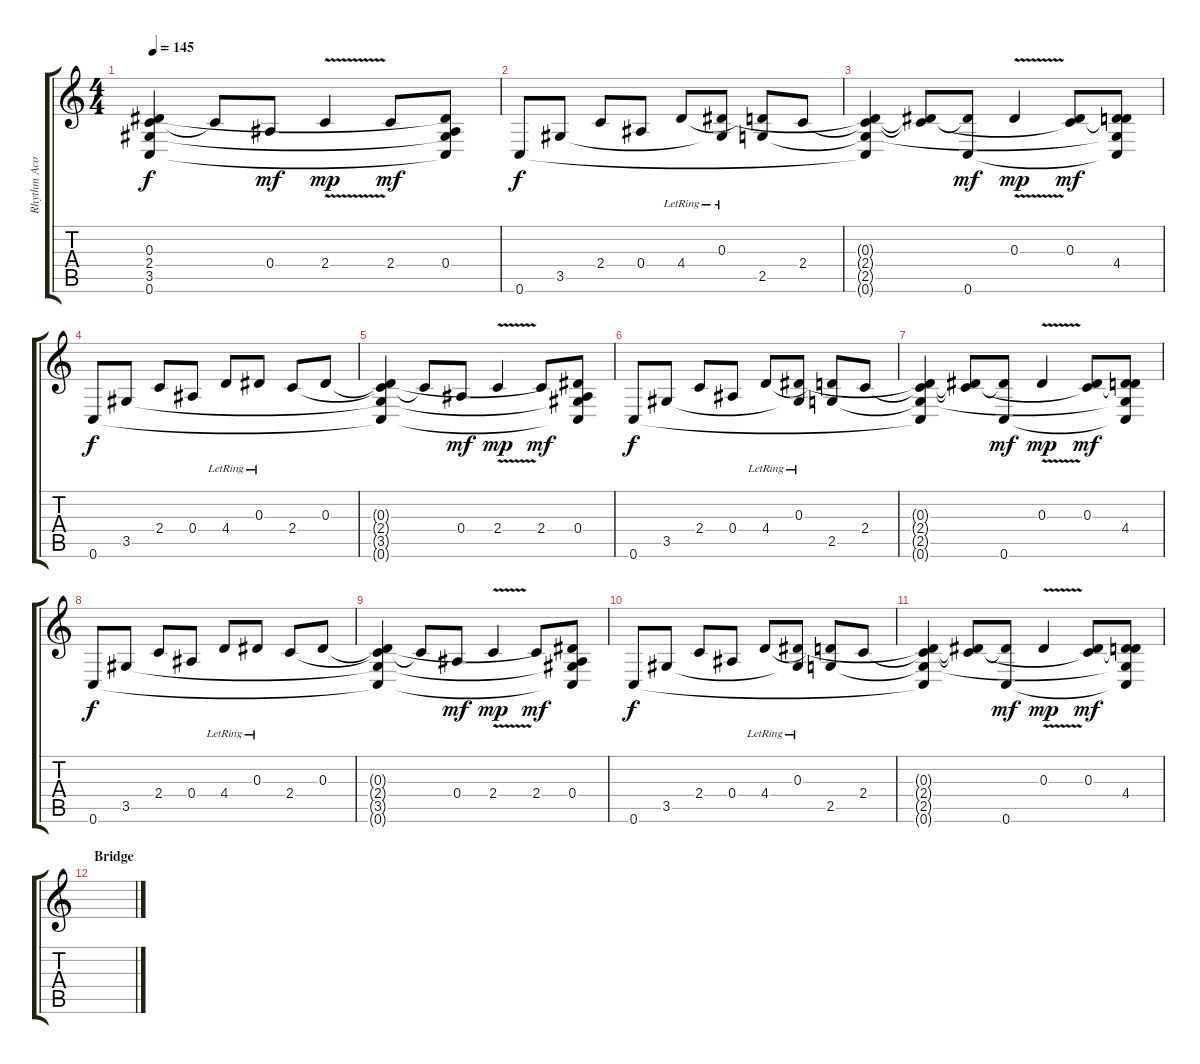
\track ("Rhythm Acoustic Guitar" "Rhythm Aco") {instrument acousticguitarsteel}
\staff {score tabs}
\tuning (C4 G3 Eb3 Bb2 F2 C2) {hide}
\ts (4 4)
\tempo 145
\clef g2
\ks c
(0.3{t} 2.4{t} 3.5{t} 0.6{t}).4{dy f} 2.4{t}.8 0.4.8{dy mf} 2.4{v}.4{dy mp} 2.4.8{dy mf} (0.3{t} 0.4 3.5{t} 0.6{t}).8 |
0.6.8{dy f} 3.5.8 2.4.8 0.4.8 4.4{lr}.8 (0.3{lr} 3.5{t}).8 (4.4{t} 2.5).8 2.4.8 |
(0.3{t} 2.4{t} 2.5{t} 0.6{t}).4 (0.3{t} 2.4{t}).8 (0.3{t} 0.6).8{dy mf} 0.3{v}.4{dy mp} (0.3 2.4{t}).8{dy mf} (0.3{t} 4.4 2.5{t} 0.6{t}).8 |
0.6.8{dy f} 3.5.8 2.4.8 0.4.8 4.4{lr}.8 0.3{lr}.8 2.4.8 0.3.8 |
(0.3{t} 2.4{t} 3.5{t} 0.6{t}).4 2.4{t}.8 0.4.8{dy mf} 2.4{v}.4{dy mp} 2.4.8{dy mf} (0.3{t} 0.4 3.5{t} 0.6{t}).8 |
0.6.8{dy f} 3.5.8 2.4.8 0.4.8 4.4{lr}.8 (0.3{lr} 3.5{t}).8 (4.4{t} 2.5).8 2.4.8 |
(0.3{t} 2.4{t} 2.5{t} 0.6{t}).4 (0.3{t} 2.4{t}).8 (0.3{t} 0.6).8{dy mf} 0.3{v}.4{dy mp} (0.3 2.4{t}).8{dy mf} (0.3{t} 4.4 2.5{t} 0.6{t}).8 |
0.6.8{dy f} 3.5.8 2.4.8 0.4.8 4.4{lr}.8 0.3{lr}.8 2.4.8 0.3.8 |
(0.3{t} 2.4{t} 3.5{t} 0.6{t}).4 2.4{t}.8 0.4.8{dy mf} 2.4{v}.4{dy mp} 2.4.8{dy mf} (0.3{t} 0.4 3.5{t} 0.6{t}).8 |
0.6.8{dy f} 3.5.8 2.4.8 0.4.8 4.4{lr}.8 (0.3{lr} 3.5{t}).8 (4.4{t} 2.5).8 2.4.8 |
(0.3{t} 2.4{t} 2.5{t} 0.6{t}).4 (0.3{t} 2.4{t}).8 (0.3{t} 0.6).8{dy mf} 0.3{v}.4{dy mp} (0.3 2.4{t}).8{dy mf} (0.3{t} 4.4 2.5{t} 0.6{t}).8 |
\section ("" "Bridge")
